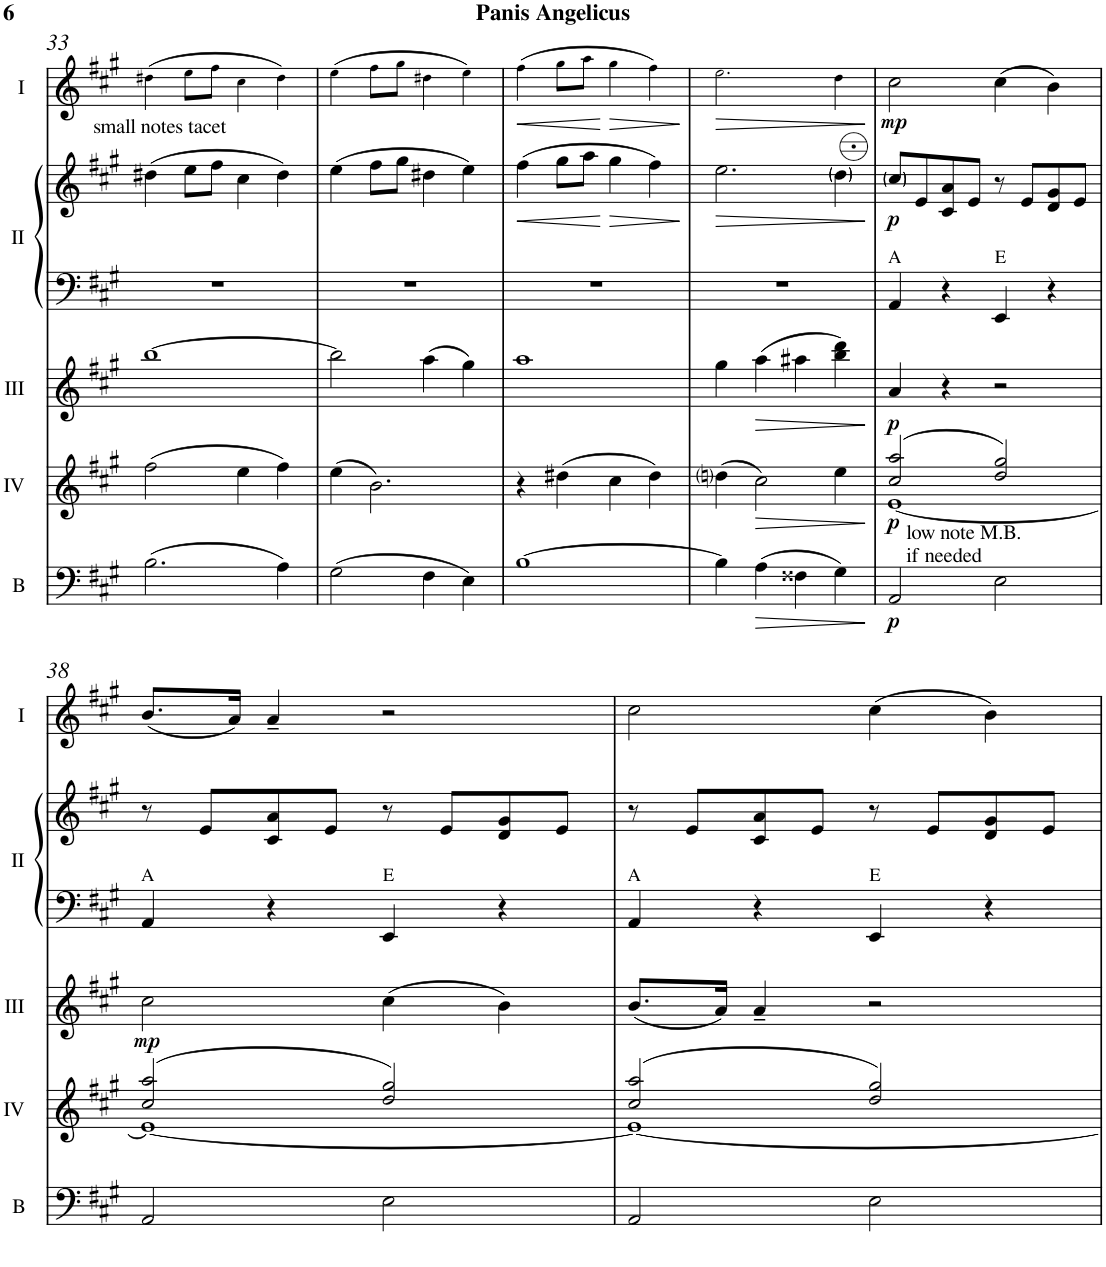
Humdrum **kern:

**kern	**dynam	**kern	**dynam	**kern	**dynam	**kern	**text	**kern	**dynam	**kern	**dynam
*part5	*part5	*part4	*part4	*part3	*part3	*part2	*part2	*part2	*part2	*part1	*part1
*staff6	*staff6	*staff5	*staff5	*staff4	*staff4	*staff3	*staff3	*staff2	*staff2/3	*staff1	*staff1
*I"Bass	*	*I"Acc. 4	*	*I"Acc. 3	*	*I"Acc. 2	*	*	*	*I"Acc. 1	*
*I'B	*	*	*	*	*	*	*	*	*	*	*
!!LO:PB:g=z
*clefF4	*	*clefG2	*	*clefG2	*	*clefF4	*	*clefG2	*	*clefG2	*
*Trd7c12	*	*Trd7c12	*	*Trd7c12	*	*	*	*	*	*	*
*k[f#c#g#]	*	*k[f#c#g#]	*	*k[f#c#g#]	*	*k[f#c#g#]	*	*k[f#c#g#]	*	*k[f#c#g#]	*
*M4/4	*	*M4/4	*	*M4/4	*	*M4/4	*	*M4/4	*	*M4/4	*
*met(c)	*	*met(c)	*	*met(c)	*	*met(c)	*	*met(c)	*	*met(c)	*
=33	=33	=33	=33	=33	=33	=33	=33	=33	=33	=33	=33
!	!	!	!	!	!	!	!	!	!	!LO:TX:b:t=small notes tacet	!
(>2.B\	.	(>2ff#\	.	[1bb	.	1r	.	(>4dd#X\	.	(>4dd#X\	.
.	.	.	.	.	.	.	.	8ee\L	.	8ee\L	.
.	.	.	.	.	.	.	.	8ff#\J	.	8ff#\J	.
.	.	4ee\	.	.	.	.	.	4cc#\	.	4cc#\	.
4A\)	.	4ff#\)	.	.	.	.	.	4dd#\)	.	4dd#\)	.
=34	=34	=34	=34	=34	=34	=34	=34	=34	=34	=34	=34
(>2G#\	.	(>4ee\	.	2bb\]	.	1r	.	(>4ee\	.	(>4ee\	.
.	.	2.b\)	.	.	.	.	.	8ff#\L	.	8ff#\L	.
.	.	.	.	.	.	.	.	8gg#\J	.	8gg#\J	.
4F#\	.	.	.	(>4aa\	.	.	.	4dd#X\	.	4dd#X\	.
4E\)	.	.	.	4gg#\)	.	.	.	4ee\)	.	4ee\)	.
=35	=35	=35	=35	=35	=35	=35	=35	=35	=35	=35	=35
!	!	!	!	!	!	!	!	!	!LO:HP:b	!	!LO:HP:b
[1B	.	4r	.	1aa	.	1r	.	(>4ff#\	<	(>4ff#\	<
.	.	(>4dd#X\	.	.	.	.	.	8gg#\L	.	8gg#\L	.
.	.	.	.	.	.	.	.	8aa\J	.	8aa\J	.
!	!	!	!	!	!	!	!	!	!LO:HP:n=1:b	!	!LO:HP:n=1:b
.	.	4cc#\	.	.	.	.	.	4gg#\	[ >	4gg#\	[ >
.	.	4dd#\)	.	.	.	.	.	4ff#\)	.	4ff#\)	.
.	.	.	.	.	.	.	.	.	]	.	]
=36	=36	=36	=36	=36	=36	=36	=36	=36	=36	=36	=36
!	!	!	!	!	!	!	!	!	!LO:HP:b	!	!LO:HP:b
4B\]	.	(>4ddni\	.	4gg#\	.	1r	.	2.ee\	>	2.ee\	>
!	!	!	!LO:HP:b	!	!LO:HP:b	!	!	!	!	!	!
(>4A\	.	2cc#\)	>	(>4aa\	>	.	.	.	.	.	.
4F##X\	.	.	.	4aa#X\	.	.	.	.	.	.	.
4G#\)	.	4ee\	.	4bb\ 4ddd\)	.	.	.	4dd\	.	4dd\	.
.	.	.	]	.	]	.	.	.	]	.	]
=37	=37	=37	=37	=37	=37	=37	=37	=37	=37	=37	=37
*	*	*^	*	*	*	*	*	*	*	*	*
!	!	!LO:TX:b:t=low note M.B.	!	!	!	!	!	!	!	!	!	!
!	!	!LO:TX:b:t=if needed	!	!	!	!	!	!	!	!	!	!
!	!LO:DY:b	!	!	!LO:DY:b	!	!LO:DY:b	!	!LO:LY:a	!	!LO:DY:b	!	!LO:DY:b
2AA/	p	(2cc#/ 2aa/	[1e	p	4a/	p	4AA/	A	8cc#/L	p	2cc#\	mp
.	.	.	.	.	.	.	.	.	8e/	.	.	.
.	.	.	.	.	4r	.	4r	.	8c#/ 8a/	.	.	.
.	.	.	.	.	.	.	.	.	8e/J	.	.	.
!	!	!	!	!	!	!	!	!LO:LY:a	!	!	!	!
2E\	.	2dd/ 2gg#/)	.	.	2r	.	4EE/	E	8r	.	(>4cc#\	.
.	.	.	.	.	.	.	.	.	8e/L	.	.	.
.	.	.	.	.	.	.	4r	.	8d/ 8g#/	.	4b\)	.
.	.	.	.	.	.	.	.	.	8e/J	.	.	.
!!LO:LB:g=z
=38	=38	=38	=38	=38	=38	=38	=38	=38	=38	=38	=38	=38
!	!	!	!	!	!	!LO:DY:b	!	!LO:LY:a	!	!	!	!
2AA/	.	(2cc#/ 2aa/	1e_	.	2cc#\	mp	4AA/	A	8r	.	(<8.b/L	.
.	.	.	.	.	.	.	.	.	8e/L	.	.	.
.	.	.	.	.	.	.	.	.	.	.	16a/Jk)	.
.	.	.	.	.	.	.	4r	.	8c#/ 8a/	.	4a~/	.
.	.	.	.	.	.	.	.	.	8e/J	.	.	.
!	!	!	!	!	!	!	!	!LO:LY:a	!	!	!	!
2E\	.	2dd/ 2gg#/)	.	.	(>4cc#\	.	4EE/	E	8r	.	2r	.
.	.	.	.	.	.	.	.	.	8e/L	.	.	.
.	.	.	.	.	4b\)	.	4r	.	8d/ 8g#/	.	.	.
.	.	.	.	.	.	.	.	.	8e/J	.	.	.
=39	=39	=39	=39	=39	=39	=39	=39	=39	=39	=39	=39	=39
!	!	!	!	!	!	!	!	!LO:LY:a	!	!	!	!
2AA/	.	(2cc#/ 2aa/	1e_	.	(<8.b/L	.	4AA/	A	8r	.	2cc#\	.
.	.	.	.	.	.	.	.	.	8e/L	.	.	.
.	.	.	.	.	16a/Jk)	.	.	.	.	.	.	.
.	.	.	.	.	4a~/	.	4r	.	8c#/ 8a/	.	.	.
.	.	.	.	.	.	.	.	.	8e/J	.	.	.
!	!	!	!	!	!	!	!	!LO:LY:a	!	!	!	!
2E\	.	2dd/ 2gg#/)	.	.	2r	.	4EE/	E	8r	.	(>4cc#\	.
.	.	.	.	.	.	.	.	.	8e/L	.	.	.
.	.	.	.	.	.	.	4r	.	8d/ 8g#/	.	4b\)	.
.	.	.	.	.	.	.	.	.	8e/J	.	.	.
*	*	*v	*v	*	*	*	*	*	*	*	*	*
=	=	=	=	=	=	=	=	=	=	=	=
*-	*-	*-	*-	*-	*-	*-	*-	*-	*-	*-	*-
